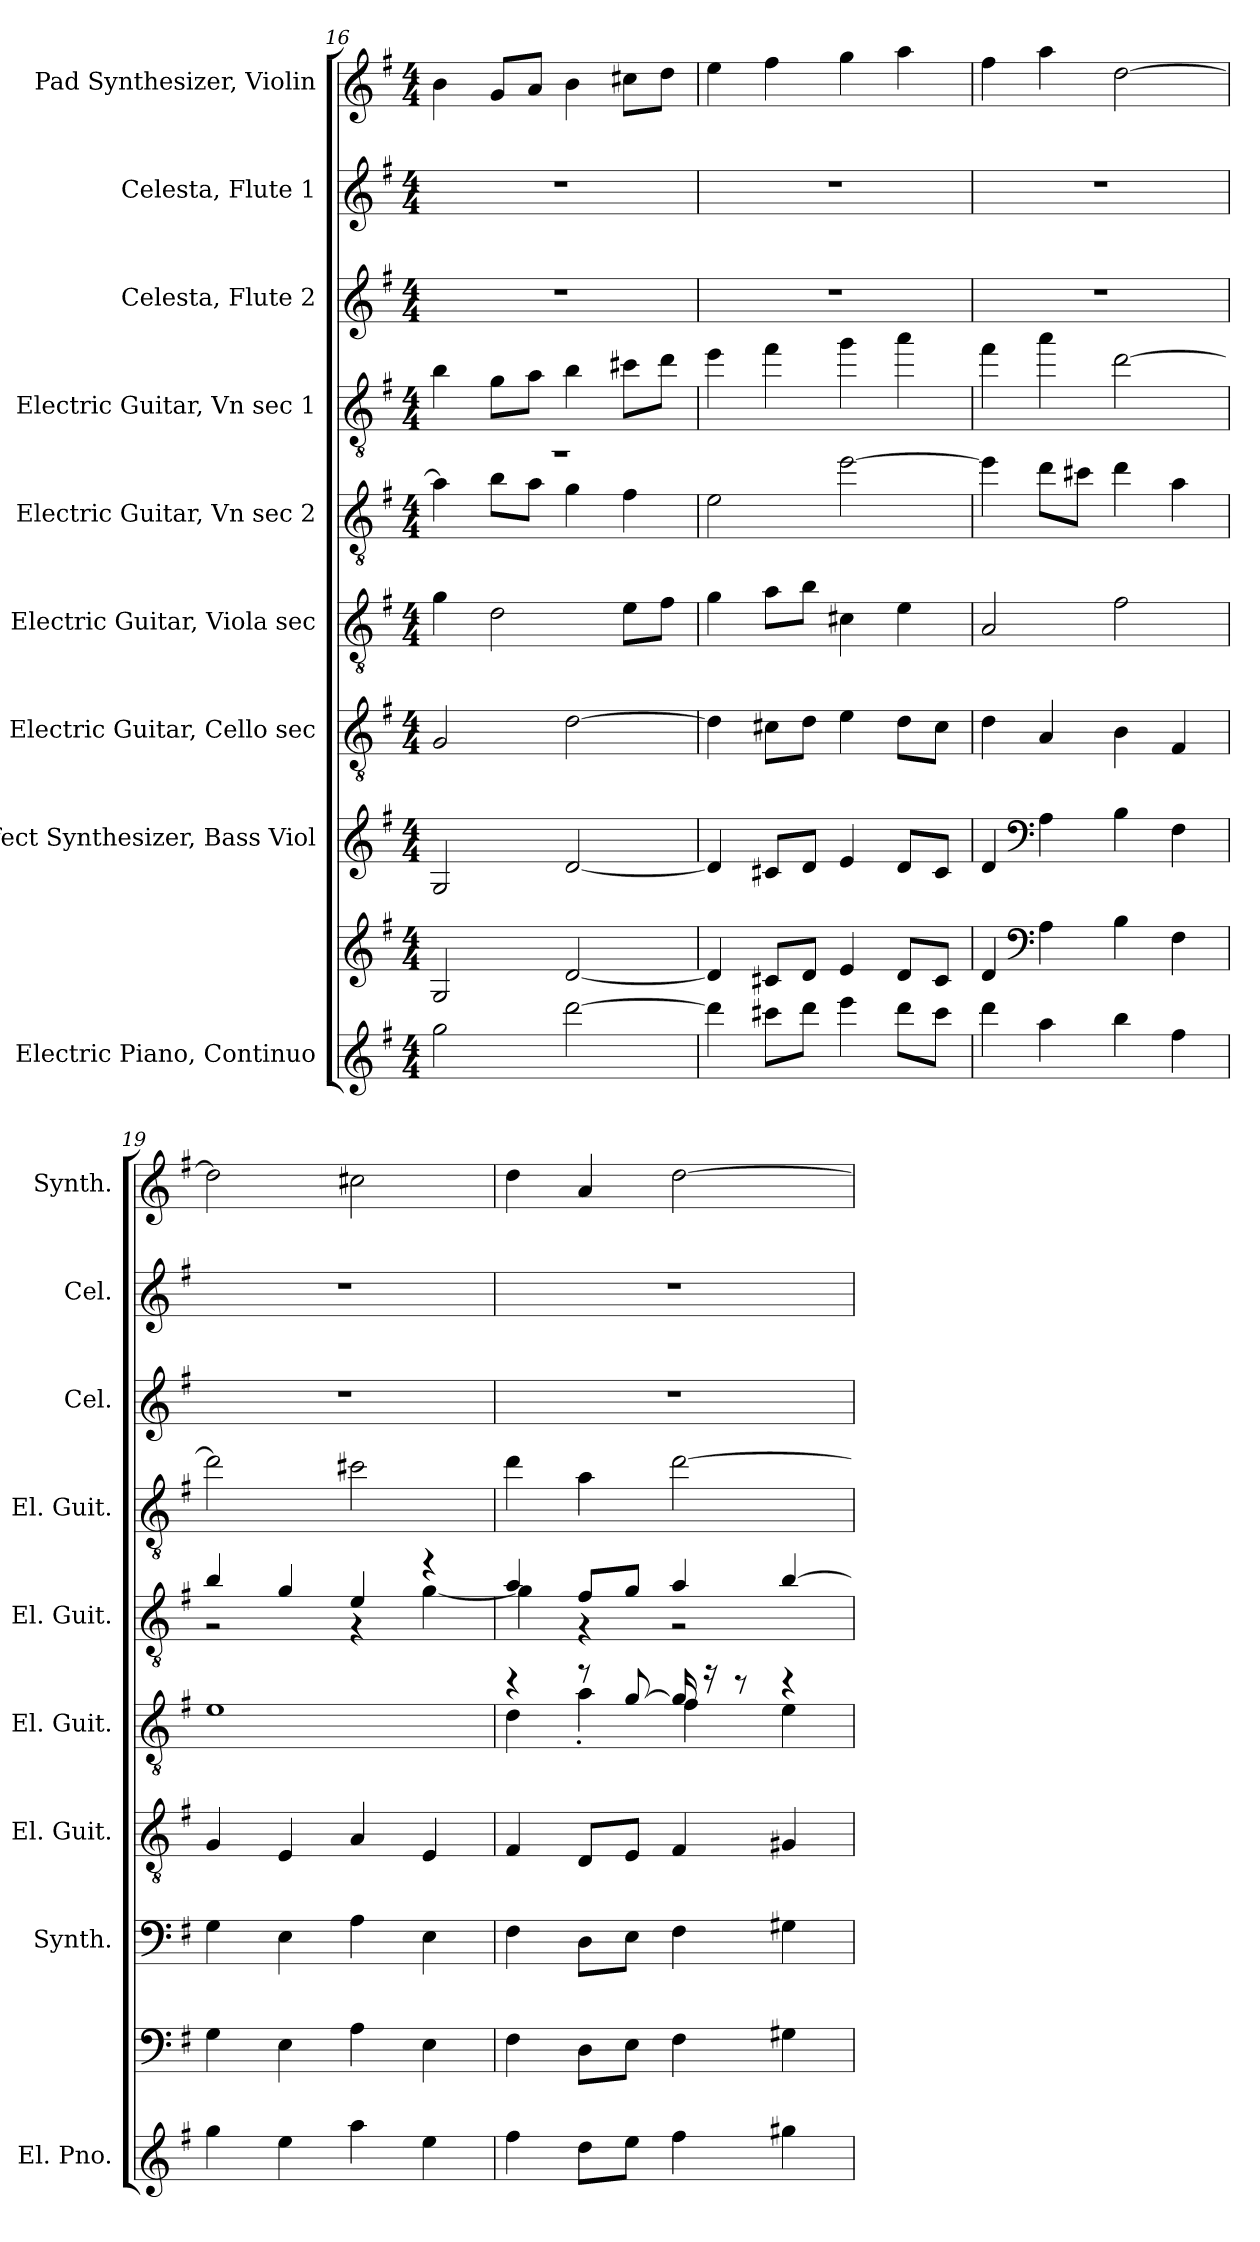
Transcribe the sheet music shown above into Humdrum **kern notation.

**kern	**kern	**kern	**kern	**kern	**kern	**kern	**kern	**kern	**kern
*part9	*part9	*part8	*part7	*part6	*part5	*part4	*part3	*part2	*part1
*staff10	*staff9	*staff8	*staff7	*staff6	*staff5	*staff4	*staff3	*staff2	*staff1
*I"Electric Piano, Continuo	*	*I"Effect Synthesizer, Bass Viol	*I"Electric Guitar, Cello sec	*I"Electric Guitar, Viola sec	*I"Electric Guitar, Vn sec 2	*I"Electric Guitar, Vn sec 1	*I"Celesta, Flute 2	*I"Celesta, Flute 1	*I"Pad Synthesizer, Violin
*I'El. Pno.	*	*I'Synth.	*I'El. Guit.	*I'El. Guit.	*I'El. Guit.	*I'El. Guit.	*I'Cel.	*I'Cel.	*I'Synth.
*clefG2	*clefG2	*clefG2	*clefGv2	*clefGv2	*clefGv2	*clefGv2	*clefG2	*clefG2	*clefG2
*	*	*	*	*	*	*	*ITrd-7c-12	*ITrd-7c-12	*
*k[f#]	*k[f#]	*k[f#]	*k[f#]	*k[f#]	*k[f#]	*k[f#]	*k[f#]	*k[f#]	*k[f#]
*M4/4	*M4/4	*M4/4	*M4/4	*M4/4	*M4/4	*M4/4	*M4/4	*M4/4	*M4/4
=16	=16	=16	=16	=16	=16	=16	=16	=16	=16
*	*	*	*	*	*^	*	*	*	*
2gg\	2G/	2G/	2G/	4g\	1r	4a\]	4b\	1r	1r	4b\
.	.	.	.	2d\	.	8b\L	8g\L	.	.	8g/L
.	.	.	.	.	.	8a\J	8a\J	.	.	8a/J
[2ddd\	[2d/	[2d/	[2d\	.	.	4g\	4b\	.	.	4b\
.	.	.	.	8e\L	.	4f#\	8cc#X\L	.	.	8cc#X\L
.	.	.	.	8f#\J	.	.	8dd\J	.	.	8dd\J
*	*	*	*	*	*v	*v	*	*	*	*
=17	=17	=17	=17	=17	=17	=17	=17	=17	=17
4ddd\]	4d/]	4d/]	4d\]	4g\	2e\	4ee\	1r	1r	4ee\
8ccc#X\L	8c#X/L	8c#X/L	8c#X\L	8a\L	.	4ff#\	.	.	4ff#\
8ddd\J	8d/J	8d/J	8d\J	8b\J	.	.	.	.	.
4eee\	4e/	4e/	4e\	4c#X\	[2ee\	4gg\	.	.	4gg\
8ddd\L	8d/L	8d/L	8d\L	4e\	.	4aa\	.	.	4aa\
8ccc#\J	8c#/J	8c#/J	8c#\J	.	.	.	.	.	.
=18	=18	=18	=18	=18	=18	=18	=18	=18	=18
4ddd\	4d/	4d/	4d\	2A/	4ee\]	4ff#\	1r	1r	4ff#\
*	*clefF4	*clefF4	*	*	*	*	*	*	*
4aa\	4A\	4A\	4A/	.	8dd\L	4aa\	.	.	4aa\
.	.	.	.	.	8cc#X\J	.	.	.	.
4bb\	4B\	4B\	4B\	2f#\	4dd\	[2dd\	.	.	[2dd\
4ff#\	4F#\	4F#\	4F#/	.	4a\	.	.	.	.
!!LO:PB:g=z
=19	=19	=19	=19	=19	=19	=19	=19	=19	=19
*	*	*	*	*	*^	*	*	*	*
4gg\	4G\	4G\	4G/	1e	4b/	2r	2dd\]	1r	1r	2dd\]
4ee\	4E\	4E\	4E/	.	4g/	.	.	.	.	.
4aa\	4A\	4A\	4A/	.	4e/	4r	2cc#X\	.	.	2cc#X\
4ee\	4E\	4E\	4E/	.	4r	[4g\	.	.	.	.
=20	=20	=20	=20	=20	=20	=20	=20	=20	=20	=20
*	*	*	*	*^	*	*	*	*	*	*
4ff#\	4F#\	4F#\	4F#/	4r	4d\	4a/	4g\]	4dd\	1r	1r	4dd\
8dd\L	8D\L	8D\L	8D/L	8r	4a'\	8f#/L	4r	4a\	.	.	4a/
8ee\J	8E\J	8E\J	8E/J	[8g/	.	8g/J	.	.	.	.	.
4ff#\	4F#\	4F#\	4F#/	16g/]	4f#\	4a/	2r	[2dd\	.	.	[2dd\
.	.	.	.	16r	.	.	.	.	.	.	.
.	.	.	.	8r	.	.	.	.	.	.	.
4gg#X\	4G#X\	4G#X\	4G#X/	4r	4e\	[4b/	.	.	.	.	.
*	*	*	*	*v	*v	*	*	*	*	*	*
*	*	*	*	*	*v	*v	*	*	*	*
=	=	=	=	=	=	=	=	=	=
*-	*-	*-	*-	*-	*-	*-	*-	*-	*-
